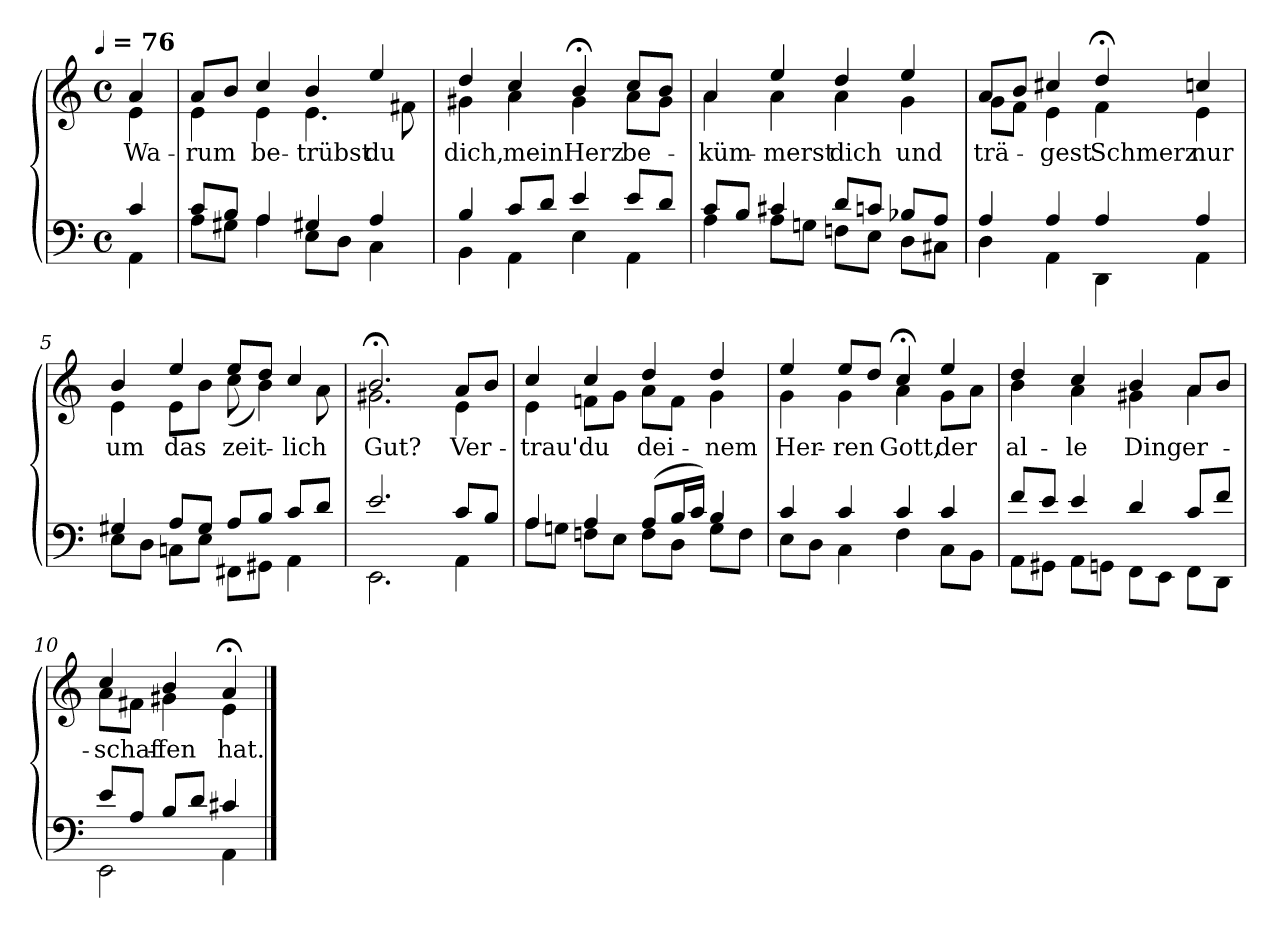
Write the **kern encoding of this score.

**kern	**kern	**text	**dynam
*part1	*part1	*part1	*part1
*staff2	*staff1	*staff1	*staff1/2
*clefF4	*clefG2	*	*
!!LO:TX:omd:t=[quarter] = 76
*M4/4	*M4/4	*	*
*met(c)	*met(c)	*	*
*MM76	*MM76	*	*
=	=	=	=
*^	*^	*	*
4c	4AA	4a	4e	Wa-	.
=1	=1	=1	=1	=1	=1
8cL	8AL	8aL	4e	-rum	.
8BJ	8G#XJ	8bJ	.	.	.
4A	4A	4cc	4e	be-	♩ = 74
4G#X	8EL	4b	4.e	-trübst	♩ = 76.1
.	8DJ	.	.	.	.
4A	4C	4ee	.	du	♩ = 74.7
.	.	.	8f#X	.	.
=2	=2	=2	=2	=2	=2
4B	4BB	4dd	4g#X	dich,	.
8cL	4AA	4cc	4a	mein	♩ = 74.9
8dJ	.	.	.	.	.
4e	4E	4b;<	4g#	Herz	.
8eL	4AA	8ccL	8aL	be-	♩ = 77
8dJ	.	8bJ	8g#J	.	.
=3	=3	=3	=3	=3	=3
*	*	*MM76	*	*	*
8cL	4A	4a	4a	-küm-	.
8BJ	.	.	.	.	.
4c#X	8AL	4ee	4a	-merst	.
.	8GnJ	.	.	.	.
8dL	8FnL	4dd	4a	dich	♩ = 75
8cnJ	8EJ	.	.	.	.
8B-XL	8DL	4ee	4g	und	.
8AJ	8C#XJ	.	.	.	.
=4	=4	=4	=4	=4	=4
*	*	*MM74	*	*	*
4A	4D	8aL	8gL	trä-	.
.	.	8bJ	8fJ	.	.
4A	4AA	4cc#X	4e	-gest	.
4A	4DD	4dd;<	4f	Schmerz	.
4A	4AA	4ccn	4e	nur	.
!!LO:LB:g=z	!!
=5	=5	=5	=5	=5	=5
4G#X	8EL	4b	4e	um	.
.	8DJ	.	.	.	.
8AL	8CnL	4ee	8eL	das	♩ = 73
8G#J	8EJ	.	8bJ	.	.
8AL	8FF#XL	8eeL	(8cc	zeit-	.
8BJ	8GG#XJ	8ddJ	4b)	.	.
8cL	4AA	4cc	.	-lich	.
8dJ	.	.	8a	.	.
=6	=6	=6	=6	=6	=6
2.e	2.EE	2.b;<	2.g#X	Gut?	.
8cL	4AA	8aL	4e	Ver-	.
8BJ	.	8bJ	.	.	.
=7	=7	=7	=7	=7	=7
4A	8AL	4cc	4e	-trau'	.
.	8GnJ	.	.	.	.
4A	8FnL	4cc	8fnL	du	.
.	8EJ	.	8gJ	.	.
(8AL	8FL	4dd	8aL	dei-	.
16BL	8DJ	.	8fJ	.	.
16cJJ)	.	.	.	.	.
4B	8GL	4dd	4g	-nem	.
.	8FJ	.	.	.	.
=8	=8	=8	=8	=8	=8
4c	8EL	4ee	4g	Her-	.
.	8DJ	.	.	.	.
4c	4C	8eeL	4g	-ren	.
.	.	8ddJ	.	.	.
4c	4F	4cc;<	4a	Gott,	.
4c	8CL	4ee	8gL	der	♩ = 70.3
.	8BBJ	.	8aJ	.	.
=9	=9	=9	=9	=9	=9
8fL	8AAL	4dd	4b	al-	.
8eJ	8GG#XJ	.	.	.	.
4e	8AAL	4cc	4a	-le	♩ = 69
.	8GGnJ	.	.	.	.
4d	8FFL	4b	4g#X	Ding	.
.	8EEJ	.	.	.	.
8cL	8FFL	8aL	4a	er-	.
8fJ	8DDJ	8bJ	.	.	.
=10	=10	=10	=10	=10	=10
*	*	*MM65	*	*	*
8eL	2EE	4cc	8aL	-schaf-	.
8AJ	.	.	8f#XJ	.	.
8BL	.	4b	4g#X	-fen	♩ = 60.5
8dJ	.	.	.	.	.
4c#X	4AA	4a;<	4e	hat.	.
*v	*v	*	*	*	*
*	*v	*v	*	*
==	==	==	==
*-	*-	*-	*-
